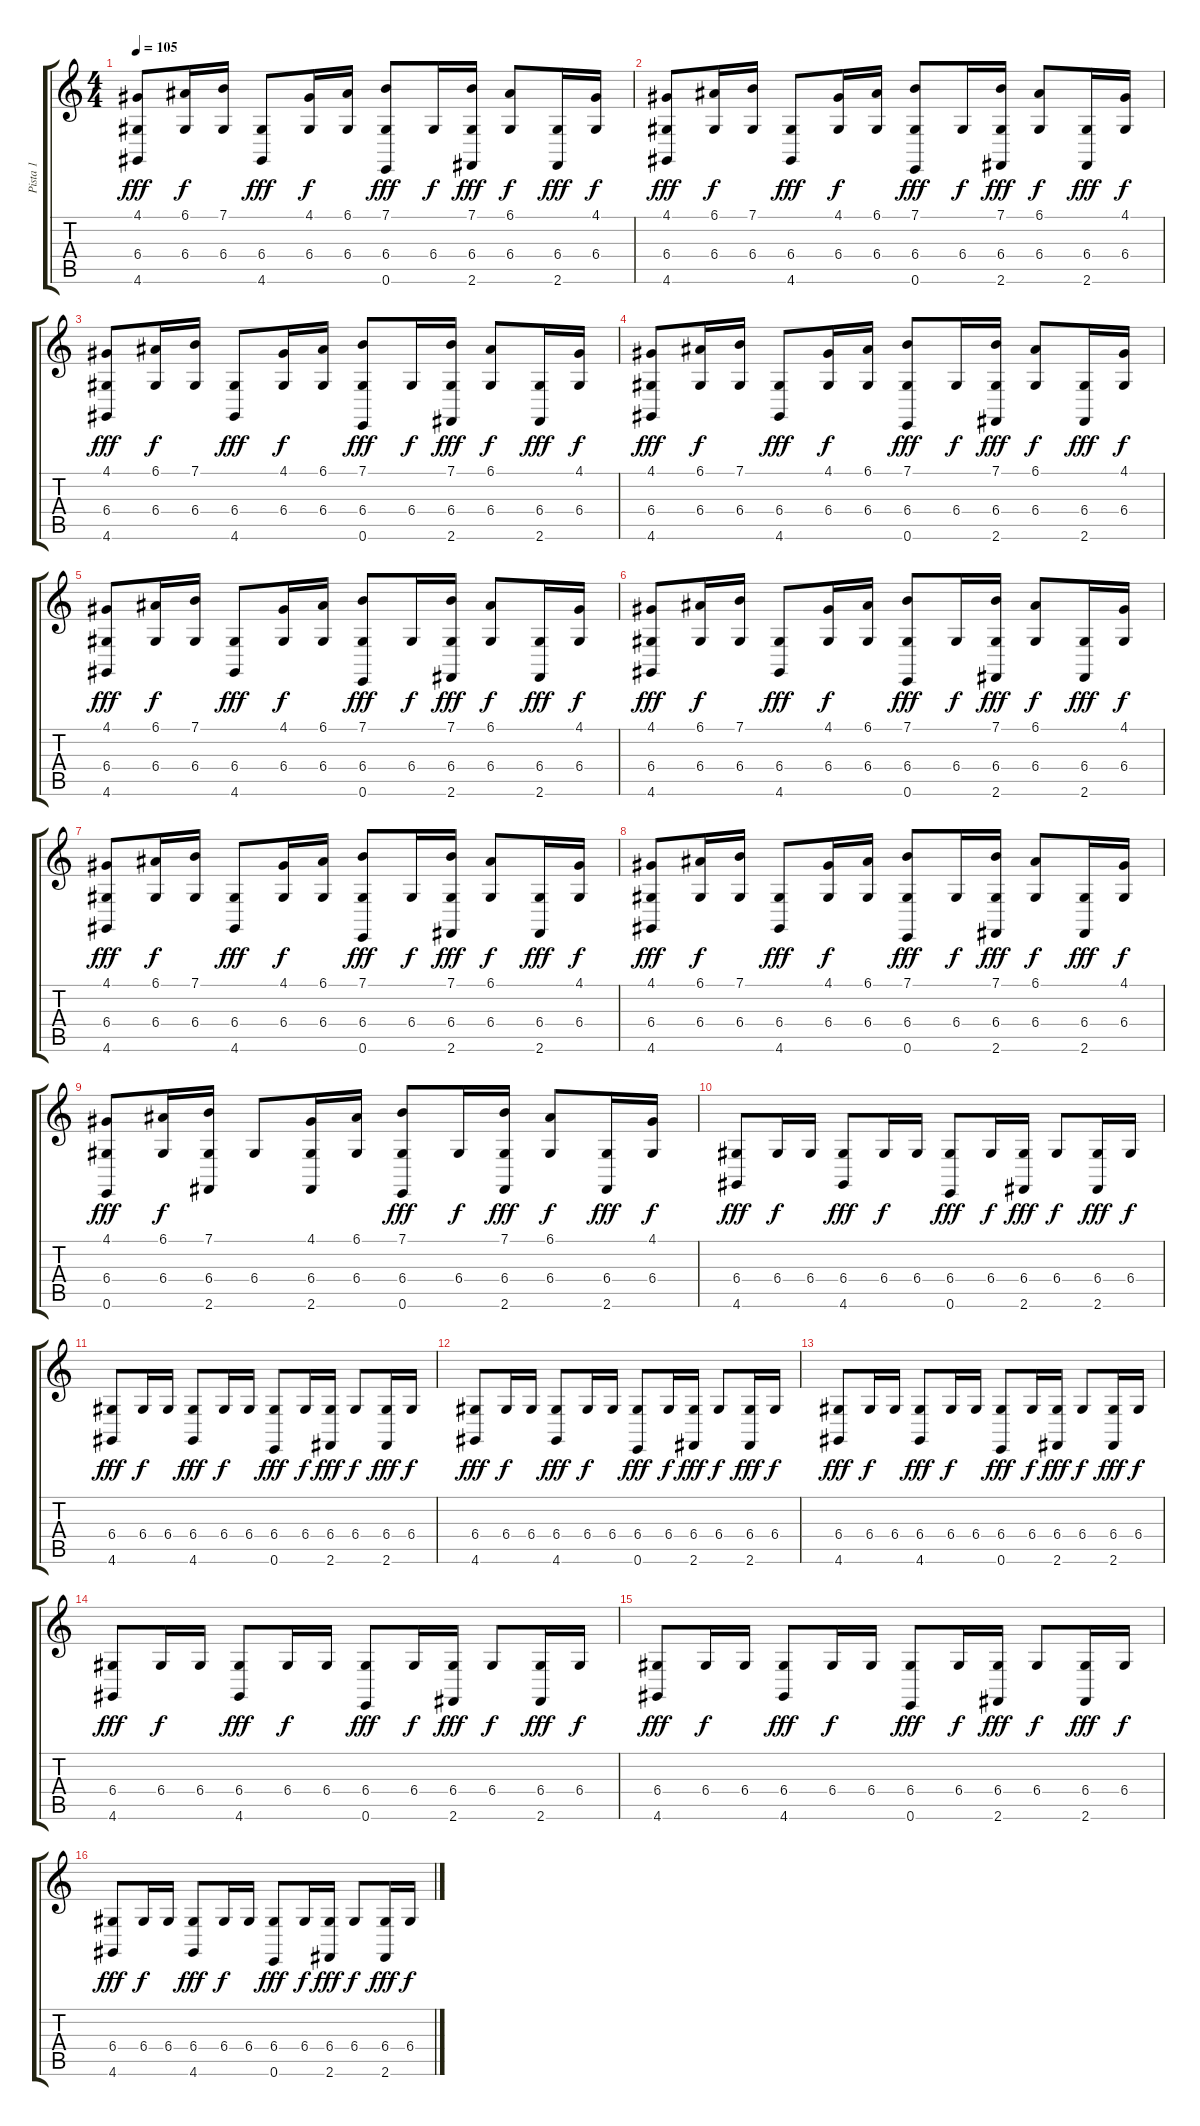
\track ("Pista 1" "Pista 1") {instrument clavinet}
\staff {score tabs}
\tuning (E4 B3 G3 D3 A2 E2) {hide}
\ts (4 4)
\tempo 105
\clef g2
\ks c
(4.1 6.4 4.6).8{dy fff} (6.1 6.4).16{dy f} (7.1 6.4).16 (6.4 4.6).8{dy fff} (4.1 6.4).16{dy f} (6.1 6.4).16 (7.1 6.4 0.6).8{dy fff} 6.4.16{dy f} (7.1 6.4 2.6).16{dy fff} (6.1 6.4).8{dy f} (6.4 2.6).16{dy fff} (4.1 6.4).16{dy f} |
(4.1 6.4 4.6).8{dy fff} (6.1 6.4).16{dy f} (7.1 6.4).16 (6.4 4.6).8{dy fff} (4.1 6.4).16{dy f} (6.1 6.4).16 (7.1 6.4 0.6).8{dy fff} 6.4.16{dy f} (7.1 6.4 2.6).16{dy fff} (6.1 6.4).8{dy f} (6.4 2.6).16{dy fff} (4.1 6.4).16{dy f} |
(4.1 6.4 4.6).8{dy fff} (6.1 6.4).16{dy f} (7.1 6.4).16 (6.4 4.6).8{dy fff} (4.1 6.4).16{dy f} (6.1 6.4).16 (7.1 6.4 0.6).8{dy fff} 6.4.16{dy f} (7.1 6.4 2.6).16{dy fff} (6.1 6.4).8{dy f} (6.4 2.6).16{dy fff} (4.1 6.4).16{dy f} |
(4.1 6.4 4.6).8{dy fff} (6.1 6.4).16{dy f} (7.1 6.4).16 (6.4 4.6).8{dy fff} (4.1 6.4).16{dy f} (6.1 6.4).16 (7.1 6.4 0.6).8{dy fff} 6.4.16{dy f} (7.1 6.4 2.6).16{dy fff} (6.1 6.4).8{dy f} (6.4 2.6).16{dy fff} (4.1 6.4).16{dy f} |
(4.1 6.4 4.6).8{dy fff} (6.1 6.4).16{dy f} (7.1 6.4).16 (6.4 4.6).8{dy fff} (4.1 6.4).16{dy f} (6.1 6.4).16 (7.1 6.4 0.6).8{dy fff} 6.4.16{dy f} (7.1 6.4 2.6).16{dy fff} (6.1 6.4).8{dy f} (6.4 2.6).16{dy fff} (4.1 6.4).16{dy f} |
(4.1 6.4 4.6).8{dy fff} (6.1 6.4).16{dy f} (7.1 6.4).16 (6.4 4.6).8{dy fff} (4.1 6.4).16{dy f} (6.1 6.4).16 (7.1 6.4 0.6).8{dy fff} 6.4.16{dy f} (7.1 6.4 2.6).16{dy fff} (6.1 6.4).8{dy f} (6.4 2.6).16{dy fff} (4.1 6.4).16{dy f} |
(4.1 6.4 4.6).8{dy fff} (6.1 6.4).16{dy f} (7.1 6.4).16 (6.4 4.6).8{dy fff} (4.1 6.4).16{dy f} (6.1 6.4).16 (7.1 6.4 0.6).8{dy fff} 6.4.16{dy f} (7.1 6.4 2.6).16{dy fff} (6.1 6.4).8{dy f} (6.4 2.6).16{dy fff} (4.1 6.4).16{dy f} |
(4.1 6.4 4.6).8{dy fff} (6.1 6.4).16{dy f} (7.1 6.4).16 (6.4 4.6).8{dy fff} (4.1 6.4).16{dy f} (6.1 6.4).16 (7.1 6.4 0.6).8{dy fff} 6.4.16{dy f} (7.1 6.4 2.6).16{dy fff} (6.1 6.4).8{dy f} (6.4 2.6).16{dy fff} (4.1 6.4).16{dy f} |
(4.1 6.4 0.6).8{dy fff} (6.1 6.4).16{dy f} (7.1 6.4 2.6).16 6.4.8 (4.1 6.4 2.6).16 (6.1 6.4).16 (7.1 6.4 0.6).8{dy fff} 6.4.16{dy f} (7.1 6.4 2.6).16{dy fff} (6.1 6.4).8{dy f} (6.4 2.6).16{dy fff} (4.1 6.4).16{dy f} |
(6.4 4.6).8{dy fff} 6.4.16{dy f} 6.4.16 (6.4 4.6).8{dy fff} 6.4.16{dy f} 6.4.16 (6.4 0.6).8{dy fff} 6.4.16{dy f} (6.4 2.6).16{dy fff} 6.4.8{dy f} (6.4 2.6).16{dy fff} 6.4.16{dy f} |
(6.4 4.6).8{dy fff} 6.4.16{dy f} 6.4.16 (6.4 4.6).8{dy fff} 6.4.16{dy f} 6.4.16 (6.4 0.6).8{dy fff} 6.4.16{dy f} (6.4 2.6).16{dy fff} 6.4.8{dy f} (6.4 2.6).16{dy fff} 6.4.16{dy f} |
(6.4 4.6).8{dy fff volume 12} 6.4.16{dy f} 6.4.16 (6.4 4.6).8{dy fff} 6.4.16{dy f} 6.4.16 (6.4 0.6).8{dy fff} 6.4.16{dy f} (6.4 2.6).16{dy fff} 6.4.8{dy f} (6.4 2.6).16{dy fff} 6.4.16{dy f} |
(6.4 4.6).8{dy fff volume 11} 6.4.16{dy f} 6.4.16 (6.4 4.6).8{dy fff} 6.4.16{dy f} 6.4.16 (6.4 0.6).8{dy fff} 6.4.16{dy f} (6.4 2.6).16{dy fff} 6.4.8{dy f} (6.4 2.6).16{dy fff} 6.4.16{dy f} |
(6.4 4.6).8{dy fff volume 10} 6.4.16{dy f} 6.4.16 (6.4 4.6).8{dy fff} 6.4.16{dy f} 6.4.16 (6.4 0.6).8{dy fff} 6.4.16{dy f} (6.4 2.6).16{dy fff} 6.4.8{dy f} (6.4 2.6).16{dy fff} 6.4.16{dy f} |
(6.4 4.6).8{dy fff volume 9} 6.4.16{dy f} 6.4.16 (6.4 4.6).8{dy fff} 6.4.16{dy f} 6.4.16 (6.4 0.6).8{dy fff} 6.4.16{dy f} (6.4 2.6).16{dy fff} 6.4.8{dy f} (6.4 2.6).16{dy fff} 6.4.16{dy f} |
(6.4 4.6).8{dy fff volume 8} 6.4.16{dy f} 6.4.16 (6.4 4.6).8{dy fff} 6.4.16{dy f} 6.4.16 (6.4 0.6).8{dy fff} 6.4.16{dy f} (6.4 2.6).16{dy fff} 6.4.8{dy f} (6.4 2.6).16{dy fff} 6.4.16{dy f}
